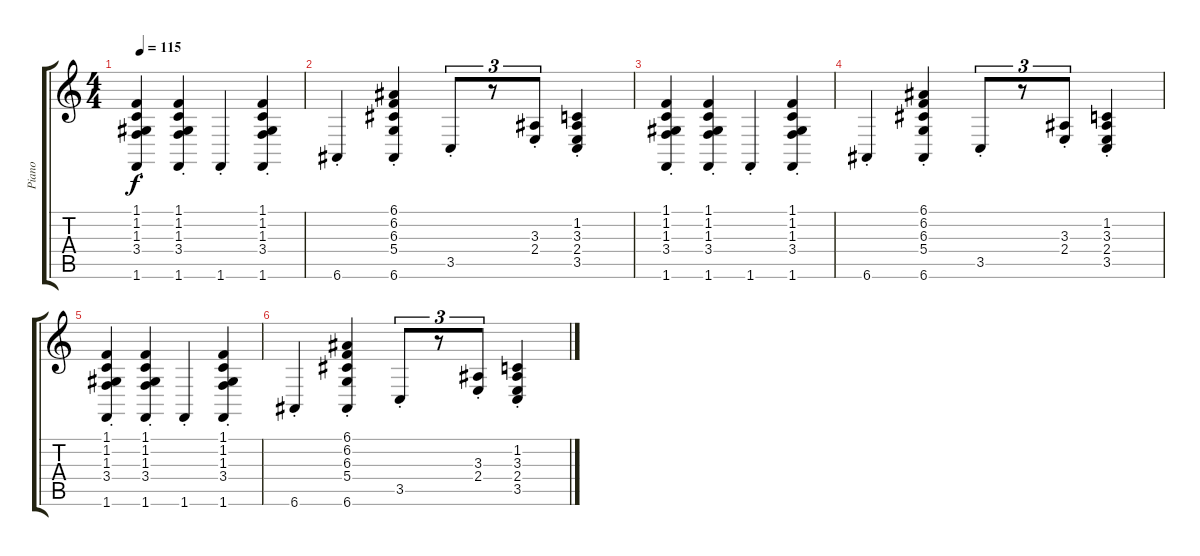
\track ("Piano" "Piano") {instrument acousticgrandpiano}
\staff {score tabs}
\tuning (E4 B3 G3 D3 A2 E2) {hide}
\ts (4 4)
\tempo 115
\clef g2
\ks c
(1.1{st} 1.2{st} 1.3{st} 3.4{st} 1.6{st}).4{dy f} (1.1{st} 1.2{st} 1.3{st} 3.4{st} 1.6{st}).4 1.6{st}.4 (1.1{st} 1.2{st} 1.3{st} 3.4{st} 1.6{st}).4 |
6.6{st}.4 (6.1{st} 6.2{st} 6.3{st} 5.4{st} 6.6{st}).4 3.5{st}.8{tu (3 2)} r.8{tu (3 2)} (3.3{st} 2.4{st}).8{tu (3 2)} (1.2{st} 3.3{st} 2.4{st} 3.5{st}).4 |
(1.1{st} 1.2{st} 1.3{st} 3.4{st} 1.6{st}).4 (1.1{st} 1.2{st} 1.3{st} 3.4{st} 1.6{st}).4 1.6{st}.4 (1.1{st} 1.2{st} 1.3{st} 3.4{st} 1.6{st}).4 |
6.6{st}.4 (6.1{st} 6.2{st} 6.3{st} 5.4{st} 6.6{st}).4 3.5{st}.8{tu (3 2)} r.8{tu (3 2)} (3.3{st} 2.4{st}).8{tu (3 2)} (1.2{st} 3.3{st} 2.4{st} 3.5{st}).4 |
(1.1{st} 1.2{st} 1.3{st} 3.4{st} 1.6{st}).4 (1.1{st} 1.2{st} 1.3{st} 3.4{st} 1.6{st}).4 1.6{st}.4 (1.1{st} 1.2{st} 1.3{st} 3.4{st} 1.6{st}).4 |
6.6{st}.4 (6.1{st} 6.2{st} 6.3{st} 5.4{st} 6.6{st}).4 3.5{st}.8{tu (3 2)} r.8{tu (3 2)} (3.3{st} 2.4{st}).8{tu (3 2)} (1.2{st} 3.3{st} 2.4{st} 3.5{st}).4
